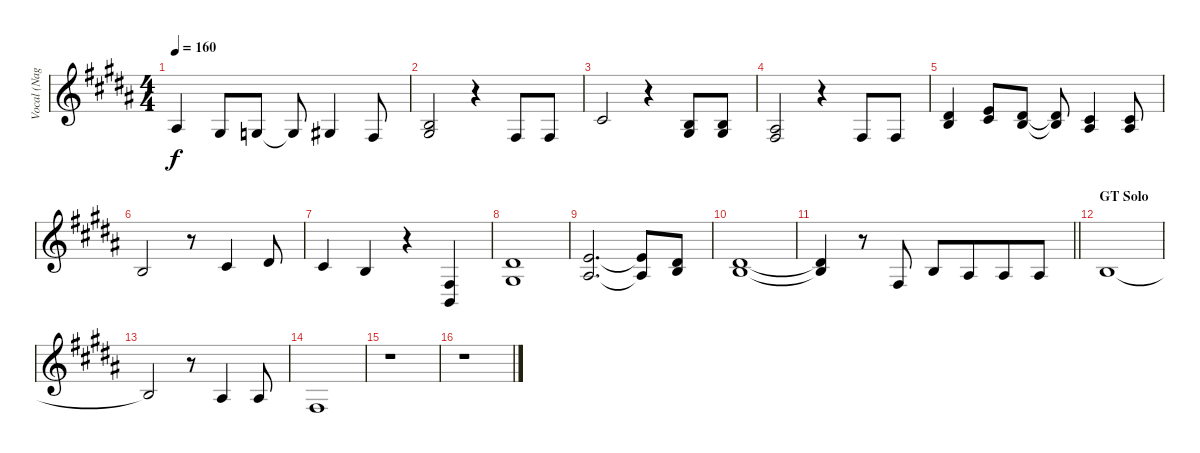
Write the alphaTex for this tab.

\track ("Vocal (Nagi)" "Vocal (Nag") {instrument electricpiano1}
\staff {score}
\tuning (E4 B3 G3 D3 A2 E2) {hide}
\ts (4 4)
\tempo 160
\clef g2
\ks b
3.3.4{dy f} 1.3.8 0.3.8 0.3{t}.8 1.3.4 4.4.8 |
(0.2 1.3).2 r.4 4.4.8 4.4.8 |
6.3.2 r.4 (0.2 6.4).8 (0.2 1.3).8 |
(3.3 9.5).2 r.4 4.4.8 4.4.8 |
(4.2 4.3).4 (0.1 2.2).8 (4.2 4.3).8 (4.2{t} 4.3{t}).8 (2.2 3.3).4 (2.2 3.3).8 |
0.2.2 r.8 2.2.4 4.2.8 |
2.2.4 0.2.4 r.4 (4.4 2.5).4 |
(4.2 6.4).1 |
(0.1 3.3).2{d} (0.1{t} 3.3{t}).8 (4.2 4.3).8 |
(4.2 4.3).1 |
\barLineRight lightlight
(4.2{t} 4.3{t}).4 r.8 4.4.8 0.2.8{beam Up} 3.3.8{beam Up beam merge} 3.3.8{beam Up} 3.3.8{beam Up} |
\section ("" "GT Solo")
0.2.1 |
0.2{t}.2 r.8 8.4.4 3.3.8 |
4.4.1 |
r.1 |
r.1
